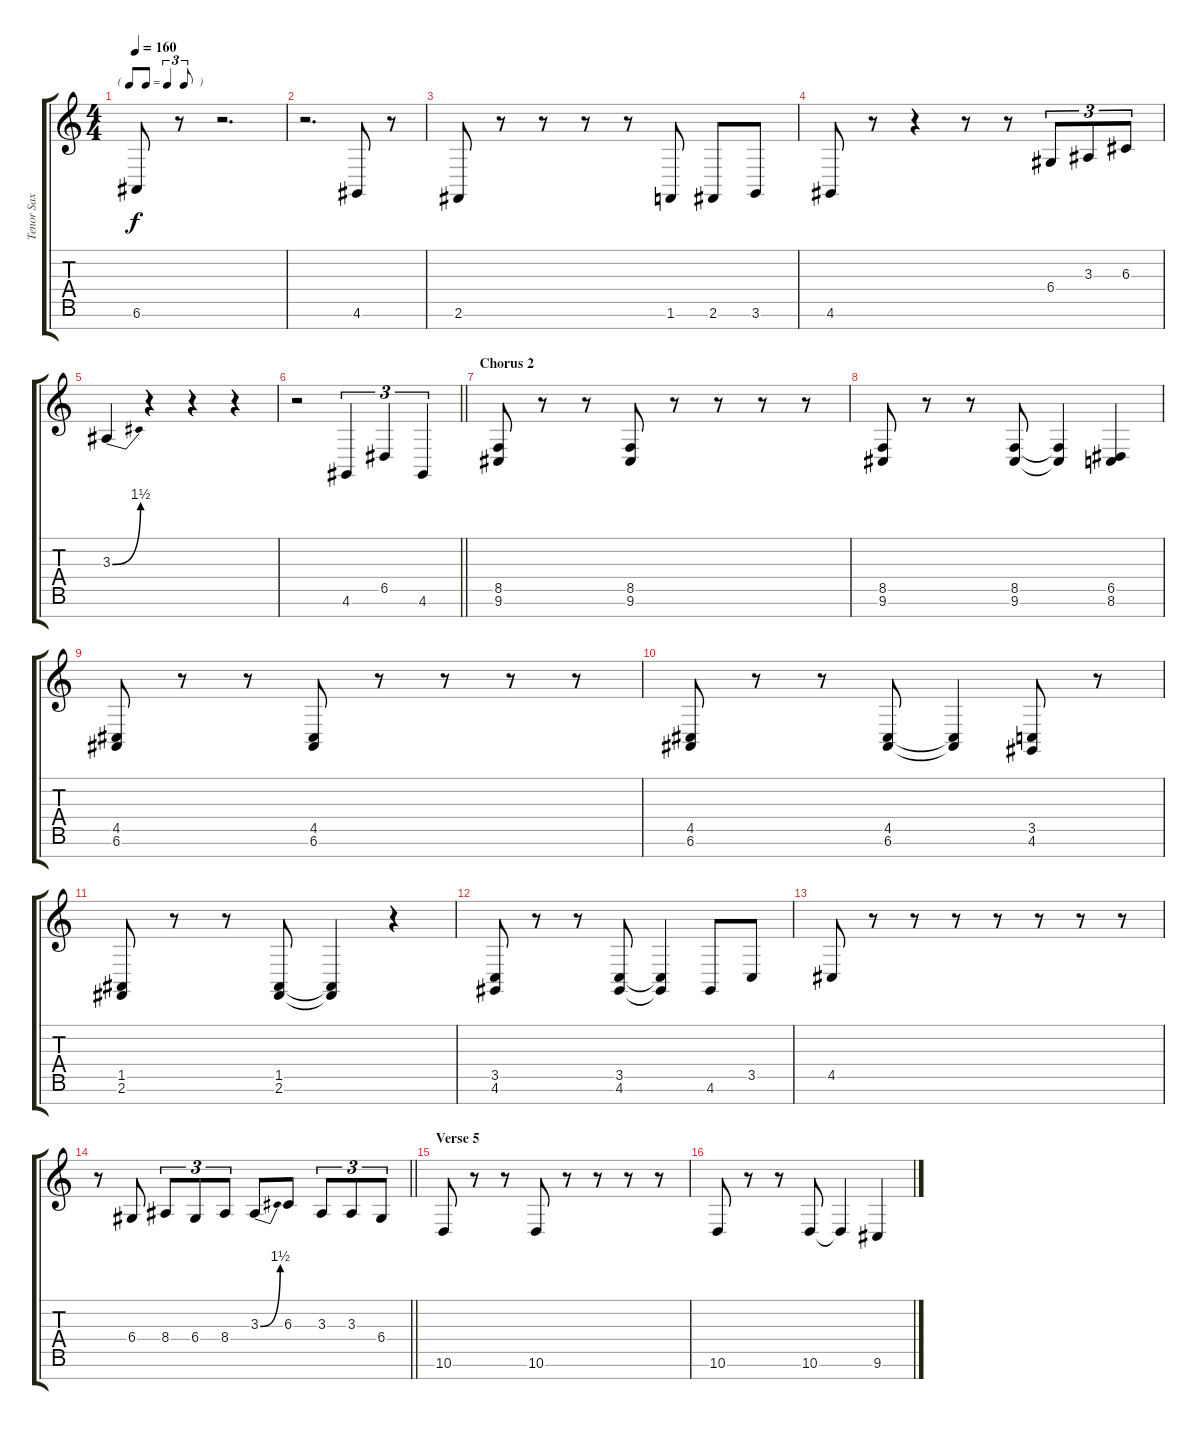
\track ("Tenor Sax" "Tenor Sax") {instrument tenorsax}
\staff {score tabs}
\tuning (E4 B3 G3 D3 A2 E2 B1) {hide}
\ts (4 4)
\tf triplet8th
\tempo 160
\clef g2
\ks c
6.6.8{dy f} r.8 r.2{d} |
r.2{d} 4.6.8 r.8 |
2.6.8 r.8 r.8 r.8 r.8 1.6.8 2.6.8 3.6.8 |
4.6.8 r.8 r.4 r.8 r.8 6.4.8{tu (3 2)} 3.3.8{tu (3 2)} 6.3.8{tu (3 2)} |
3.3{be (bend 0 0 60 6)}.4 r.4 r.4 r.4 |
\barLineRight lightlight
r.2 4.6.4{tu (3 2)} 6.5.4{tu (3 2)} 4.6.4{tu (3 2)} |
\section ("" "Chorus 2")
(8.5 9.6).8 r.8 r.8 (8.5 9.6).8 r.8 r.8 r.8 r.8 |
(8.5 9.6).8 r.8 r.8 (8.5 9.6).8 (8.5{t} 9.6{t}).4 (6.5 8.6).4 |
(4.5 6.6).8 r.8 r.8 (4.5 6.6).8 r.8 r.8 r.8 r.8 |
(4.5 6.6).8 r.8 r.8 (4.5 6.6).8 (4.5{t} 6.6{t}).4 (3.5 4.6).8 r.8 |
(1.5 2.6).8 r.8 r.8 (1.5 2.6).8 (1.5{t} 2.6{t}).4 r.4 |
(3.5 4.6).8 r.8 r.8 (3.5 4.6).8 (3.5{t} 4.6{t}).4 4.6.8 3.5.8 |
4.5.8 r.8 r.8 r.8 r.8 r.8 r.8 r.8 |
\barLineRight lightlight
r.8 6.4.8 8.4.8{tu (3 2)} 6.4.8{tu (3 2)} 8.4.8{tu (3 2)} 3.3{be (bend 0 0 60 6)}.8 6.3.8 3.3.8{tu (3 2)} 3.3.8{tu (3 2)} 6.4.8{tu (3 2)} |
\section ("" "Verse 5")
10.6.8 r.8 r.8 10.6.8 r.8 r.8 r.8 r.8 |
10.6.8 r.8 r.8 10.6.8 10.6{t}.4 9.6.4
